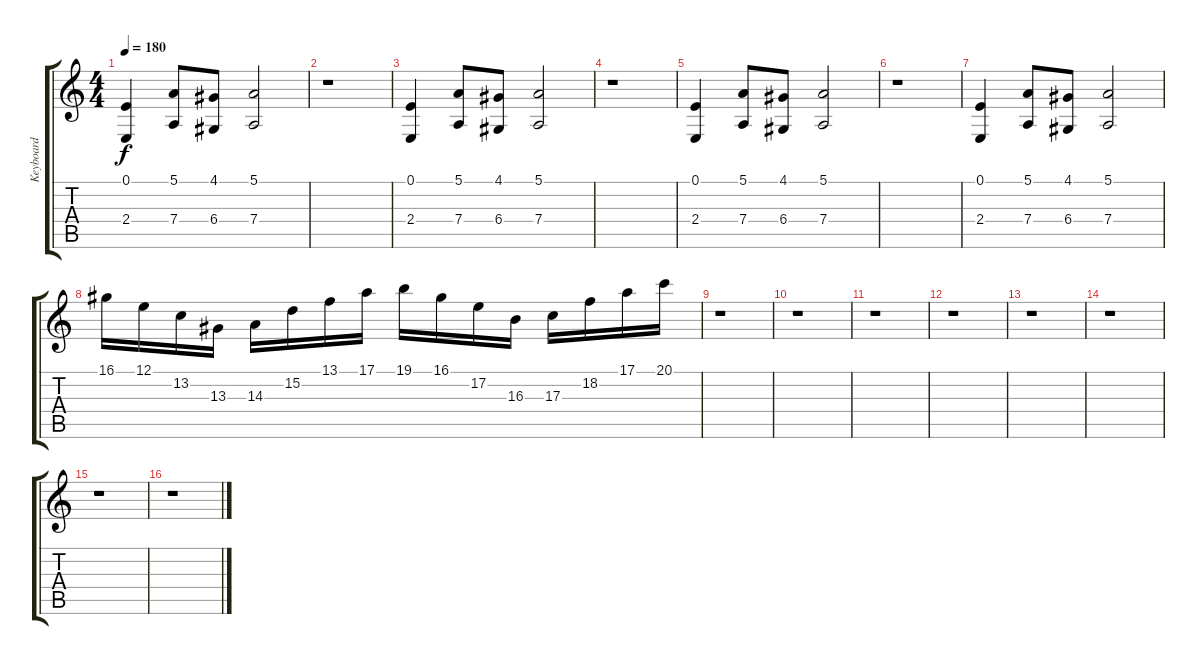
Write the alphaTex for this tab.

\track ("Keyboard" "Keyboard") {instrument lead2sawtooth}
\staff {score tabs}
\tuning (E4 B3 G3 D3 A2 E2) {hide}
\ts (4 4)
\tempo 180
\clef g2
\ks c
(0.1 2.4).4{dy f} (5.1 7.4).8 (4.1 6.4).8 (5.1 7.4).2 |
r.1 |
(0.1 2.4).4 (5.1 7.4).8 (4.1 6.4).8 (5.1 7.4).2 |
r.1 |
(0.1 2.4).4 (5.1 7.4).8 (4.1 6.4).8 (5.1 7.4).2 |
r.1 |
(0.1 2.4).4 (5.1 7.4).8 (4.1 6.4).8 (5.1 7.4).2 |
16.1.16 12.1.16 13.2.16 13.3.16 14.3.16 15.2.16 13.1.16 17.1.16 19.1.16 16.1.16 17.2.16 16.3.16 17.3.16 18.2.16 17.1.16 20.1.16 |
r.1 |
r.1 |
r.1 |
r.1 |
r.1 |
r.1 |
r.1 |
r.1
